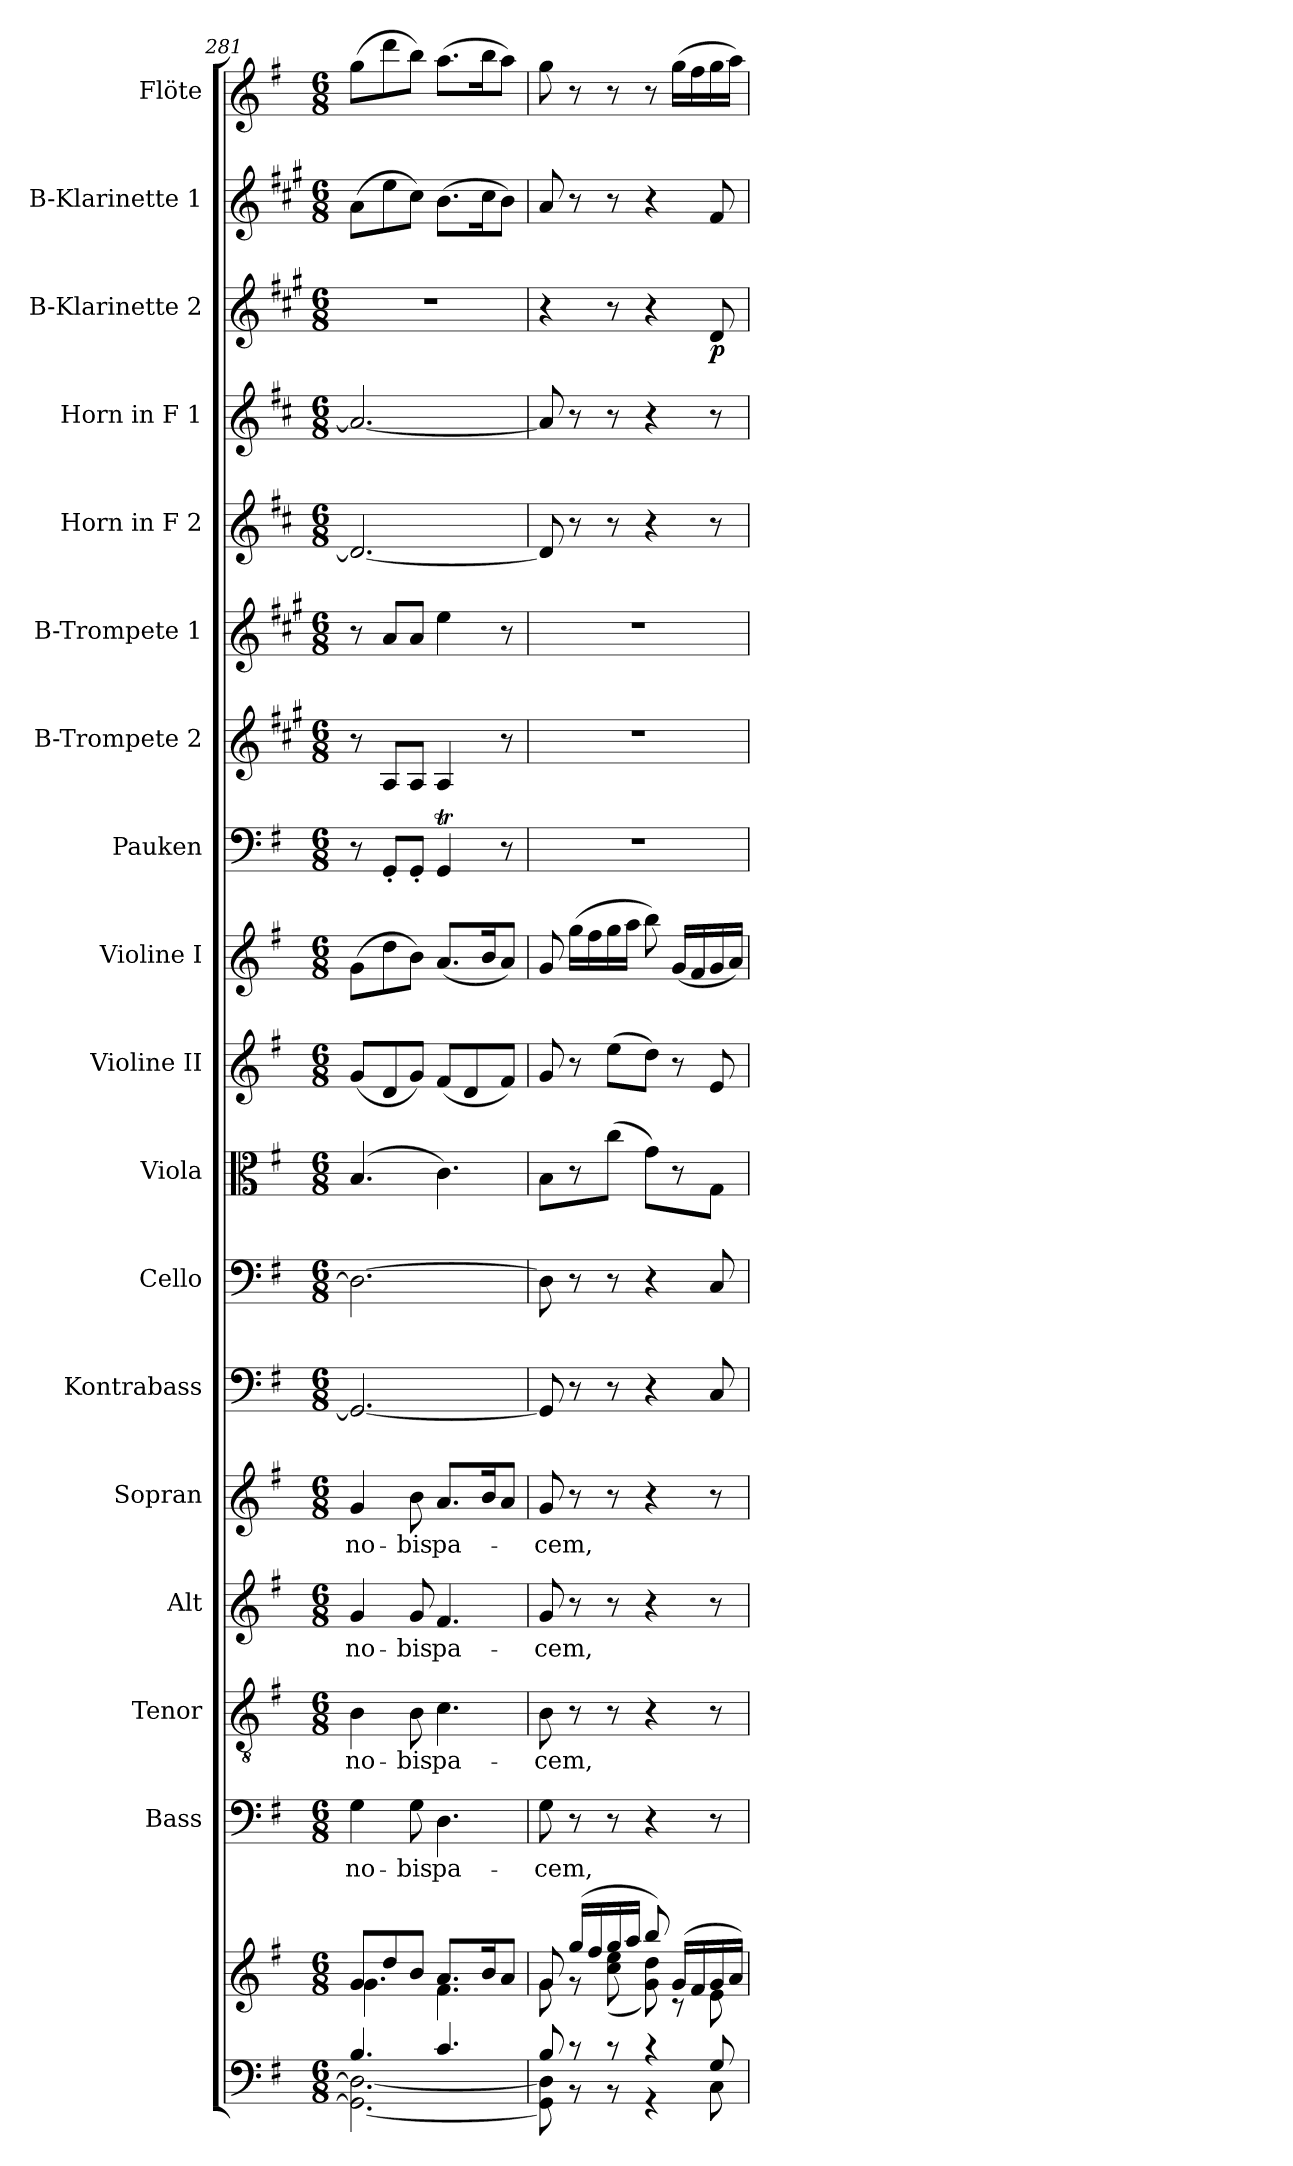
**kern	**kern	**kern	**text	**kern	**text	**kern	**text	**kern	**text	**kern	**kern	**kern	**kern	**kern	**kern	**kern	**kern	**kern	**kern	**kern	**dynam	**kern	**kern
*part18	*part18	*part17	*part17	*part16	*part16	*part15	*part15	*part14	*part14	*part13	*part12	*part11	*part10	*part9	*part8	*part7	*part6	*part5	*part4	*part3	*part3	*part2	*part1
*staff19	*staff18	*staff17	*staff17	*staff16	*staff16	*staff15	*staff15	*staff14	*staff14	*staff13	*staff12	*staff11	*staff10	*staff9	*staff8	*staff7	*staff6	*staff5	*staff4	*staff3	*staff3	*staff2	*staff1
*	*	*I"Bass	*	*I"Tenor	*	*I"Alt	*	*I"Sopran	*	*I"Kontrabass	*I"Cello	*I"Viola	*I"Violine II	*I"Violine I	*I"Pauken	*I"B-Trompete 2	*I"B-Trompete 1	*I"Horn in F 2	*I"Horn in F 1	*I"B-Klarinette 2	*	*I"B-Klarinette 1	*I"Flöte
*	*	*I'B.	*	*I'T.	*	*I'A.	*	*I'S.	*	*I'Kb.	*	*I'Vla.	*I'Vl. II	*I'Vl. I	*I'Pk.	*I'Trp. 2	*I'Trp. 1	*	*	*I'Kl. 2	*	*I'Kl. 1	*I'Fl.
*clefF4	*clefG2	*clefF4	*	*clefGv2	*	*clefG2	*	*clefG2	*	*clefF4	*clefF4	*clefC3	*clefG2	*clefG2	*clefF4	*clefG2	*clefG2	*clefG2	*clefG2	*clefG2	*	*clefG2	*clefG2
*	*	*	*	*	*	*	*	*	*	*ITrd7c12	*	*	*	*	*	*ITrd1c2	*ITrd1c2	*ITrd4c7	*ITrd4c7	*ITrd1c2	*	*ITrd1c2	*
*k[f#]	*k[f#]	*k[f#]	*	*k[f#]	*	*k[f#]	*	*k[f#]	*	*k[f#]	*k[f#]	*k[f#]	*k[f#]	*k[f#]	*k[f#]	*k[f#]	*k[f#]	*k[f#]	*k[f#]	*k[f#]	*	*k[f#]	*k[f#]
*G:	*G:	*G:	*	*G:	*	*G:	*	*G:	*	*G:	*G:	*G:	*G:	*G:	*G:	*G:	*G:	*G:	*G:	*G:	*	*G:	*G:
*M6/8	*M6/8	*M6/8	*	*M6/8	*	*M6/8	*	*M6/8	*	*M6/8	*M6/8	*M6/8	*M6/8	*M6/8	*M6/8	*M6/8	*M6/8	*M6/8	*M6/8	*M6/8	*	*M6/8	*M6/8
=281	=281	=281	=281	=281	=281	=281	=281	=281	=281	=281	=281	=281	=281	=281	=281	=281	=281	=281	=281	=281	=281	=281	=281
*^	*^	*	*	*	*	*	*	*	*	*	*	*	*	*	*	*	*	*	*	*	*	*	*
!	!	!	!	!	!LO:LY:b	!	!LO:LY:b	!	!LO:LY:b	!	!LO:LY:b	!	!	!	!	!	!	!	!	!	!	!	!	!	!
4.B/	2.GG\_ 2.D\_	8g/L	4.g\	4G\	no-	4B\	no-	4g/	no-	4g/	no-	2.GGG/_	2.D\_	(4.B/	(<8g/L	(>8g\L	8r	8r	8r	2.G/_	2.d/_	2.r	.	(>8g\L	(>8gg\L
.	.	8dd/	.	.	.	.	.	.	.	.	.	.	.	.	8d/	8dd\	8GG'</L	8G/L	8g/L	.	.	.	.	8dd\	8ddd\
!	!	!	!	!	!LO:LY:b	!	!LO:LY:b	!	!LO:LY:b	!	!LO:LY:b	!	!	!	!	!	!	!	!	!	!	!	!	!	!
.	.	8b/J	.	8G\	-bis	8B\	-bis	8g/	-bis	8b\	-bis	.	.	.	8g/J)	8b\J)	8GG'</J	8G/J	8g/J	.	.	.	.	8b\J)	8bb\J)
!	!	!	!	!	!LO:LY:b	!	!LO:LY:b	!	!LO:LY:b	!	!LO:LY:b	!	!	!	!	!	!	!	!	!	!	!	!	!	!
4.c/	.	8.a/L	4.f#\	4.D\	pa-	4.c\	pa-	4.f#/	pa-	8.a/L	pa-	.	.	4.c\)	(<8f#/L	(<8.a/L	4GGT/	4G/	4dd\	.	.	.	.	(>8.a\L	(>8.aa\L
.	.	.	.	.	.	.	.	.	.	.	.	.	.	.	8d/	.	.	.	.	.	.	.	.	.	.
.	.	16b/k	.	.	.	.	.	.	.	16b/k	.	.	.	.	.	16b/k	.	.	.	.	.	.	.	16b\k	16bb\k
.	.	8a/J	.	.	.	.	.	.	.	8a/J	.	.	.	.	8f#/J)	8a/J)	8r	8r	8r	.	.	.	.	8a\J)	8aa\J)
=282	=282	=282	=282	=282	=282	=282	=282	=282	=282	=282	=282	=282	=282	=282	=282	=282	=282	=282	=282	=282	=282	=282	=282	=282	=282
!	!	!	!	!	!LO:LY:b	!	!LO:LY:b	!	!LO:LY:b	!	!LO:LY:b	!	!	!	!	!	!	!	!	!	!	!	!	!	!
8B/	8GG\] 8D\]	8g/	8g\	8G\	-cem,	8B\	-cem,	8g/	-cem,	8g/	-cem,	8GGG/]	8D\]	8B\L	8g/	8g/	2.r	2.r	2.r	8G/]	8d/]	4r	.	8g/	8gg\
8r	8r	(>16gg/LL	8rg	8r	.	8r	.	8r	.	8r	.	8r	8r	8r	8r	(>16gg\LL	.	.	.	8r	8r	.	.	8r	8r
.	.	16ff#/	.	.	.	.	.	.	.	.	.	.	.	.	.	16ff#\	.	.	.	.	.	.	.	.	.
8r	8r	16gg/	(8cc\ 8ee\	8r	.	8r	.	8r	.	8r	.	8r	8r	(>8cc\J	(>8ee\L	16gg\	.	.	.	8r	8r	8r	.	8r	8r
.	.	16aa/JJ	.	.	.	.	.	.	.	.	.	.	.	.	.	16aa\JJ	.	.	.	.	.	.	.	.	.
4r	4r	8bb/)	8g\ 8dd\)	4r	.	4r	.	4r	.	4r	.	4r	4r	8g\L)	8dd\J)	8bb\)	.	.	.	4r	4r	4r	.	4r	8r
.	.	(>16g/LL	8rc	.	.	.	.	.	.	.	.	.	.	8r	8r	(<16g/LL	.	.	.	.	.	.	.	.	(>16gg\LL
.	.	16f#/	.	.	.	.	.	.	.	.	.	.	.	.	.	16f#/	.	.	.	.	.	.	.	.	16ff#\
!	!	!	!	!	!	!	!	!	!	!	!	!	!	!	!	!	!	!	!	!	!	!	!LO:DY:b	!	!
8G/	8C\	16g/	8e\	8r	.	8r	.	8r	.	8r	.	8CC/	8C/	8G\J	8e/	16g/	.	.	.	8r	8r	8c/	p	8e/	16gg\
.	.	16a/JJ)	.	.	.	.	.	.	.	.	.	.	.	.	.	16a/JJ)	.	.	.	.	.	.	.	.	16aa\JJ)
*v	*v	*	*	*	*	*	*	*	*	*	*	*	*	*	*	*	*	*	*	*	*	*	*	*	*
*	*v	*v	*	*	*	*	*	*	*	*	*	*	*	*	*	*	*	*	*	*	*	*	*	*
=	=	=	=	=	=	=	=	=	=	=	=	=	=	=	=	=	=	=	=	=	=	=	=
*-	*-	*-	*-	*-	*-	*-	*-	*-	*-	*-	*-	*-	*-	*-	*-	*-	*-	*-	*-	*-	*-	*-	*-
